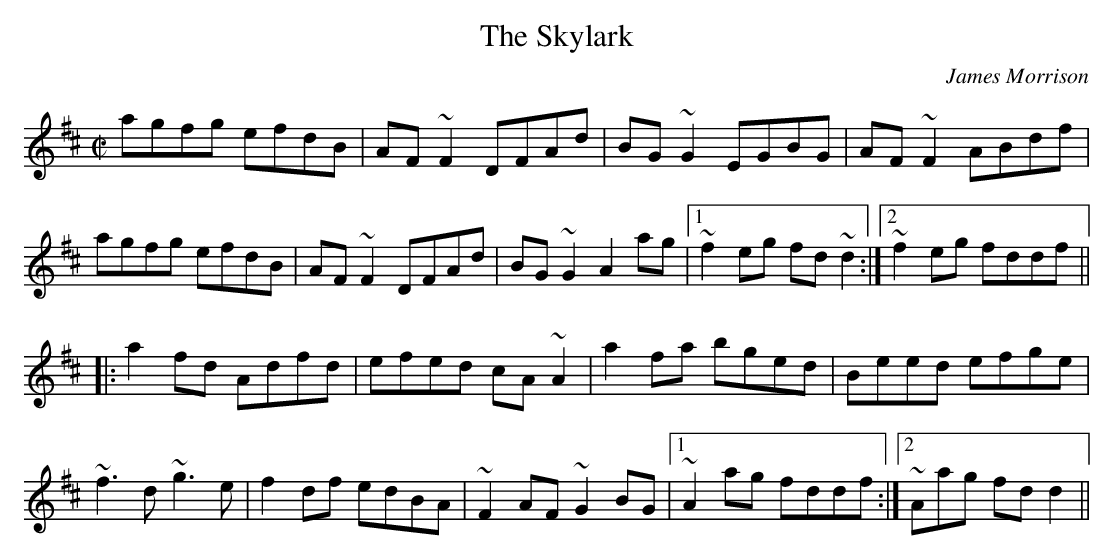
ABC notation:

X:1
T:Skylark, The
M:C|
C:James Morrison
K:D
agfg efdB|AF~F2 DFAd|BG~G2 EGBG|AF~F2 ABdf|
agfg efdB|AF~F2 DFAd|BG~G2 A2ag|1 ~f2eg fd~d2:|2 ~f2eg fddf||
|:a2fd Adfd|efed cA~A2|a2fa bged|Beed efge|
~f3d ~g3e|f2df edBA|~F2AF ~G2BG|1 ~A2ag fddf:|2 ~Aag fdd2||
